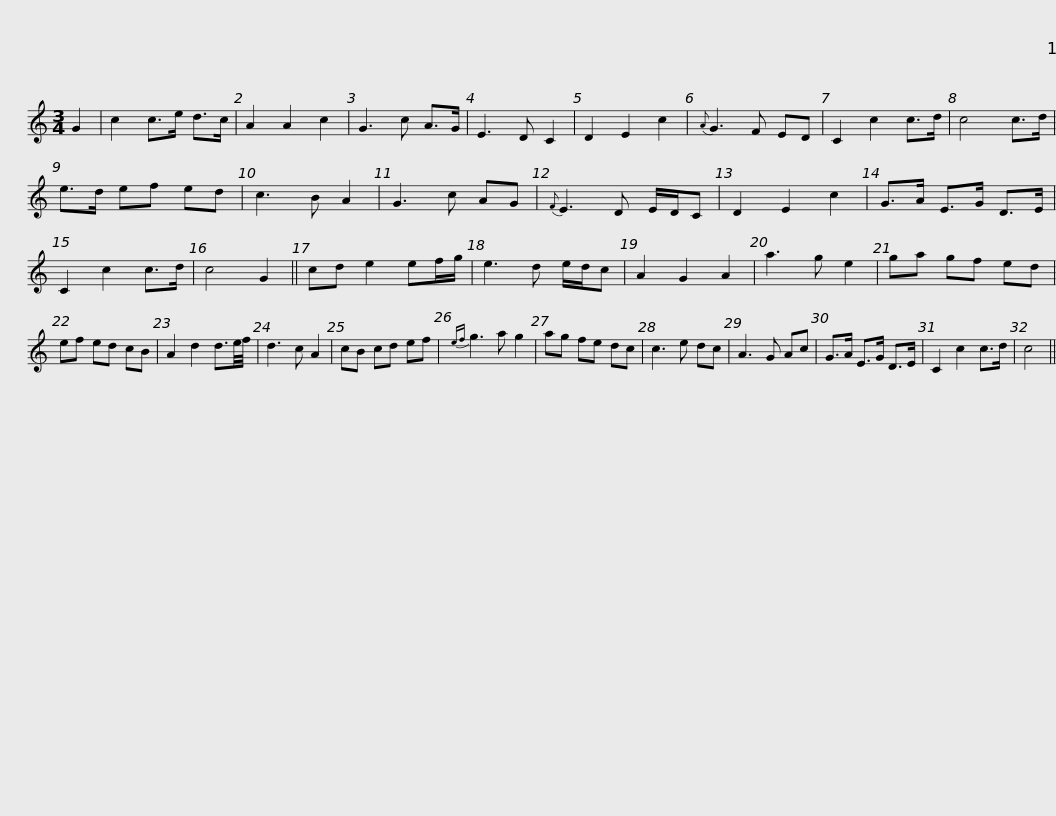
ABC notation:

X:1
L:1/8
M:3/4
I:linebreak $
K:C
V:1 treble
V:1
 G2 | c2 c>e d>c | A2 A2 c2 | G3 c A>G | E3 D C2 | %5
 D2 E2 c2 |{A} G3 F ED | C2 c2 c>d | c4 c>d | e>d ef ed |$ %10
 c3 B A2 | G3 c AG |{F} E3 D E/D/C | D2 E2 c2 | G>A E>G D>E | %15
 C2 c2 c>d | c4 G2 || cd e2 ef/g/ | e3 d e/d/c |$ A2 G2 A2 | %20
 a3 g e2 | ga gf ed | ef ed cB | A2 d2 d3/2e/4f/4 | d3 c A2 | %25
 cB cd ef |{ef} g3 a g2 | ag fe dc |$ c3 e dc | A3 G Ac | %30
 G>A E>G D>E | C2 c2 c>d | c4 || %33
